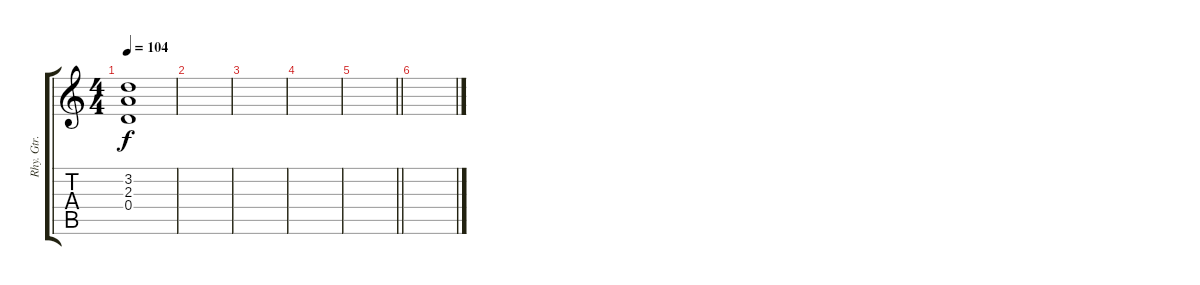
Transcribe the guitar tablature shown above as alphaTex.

\track ("Rhy. Gtr. 1" "Rhy. Gtr. ") {instrument distortionguitar}
\staff {score tabs}
\tuning (E4 B3 G3 D3 A2 E2) {hide}
\ts (4 4)
\tempo 104
\clef g2
\ks c
(3.2{t} 2.3{t} 0.4{t}).1{dy f} |
|
|
|
\barLineRight lightlight
|
\section ("" "")
